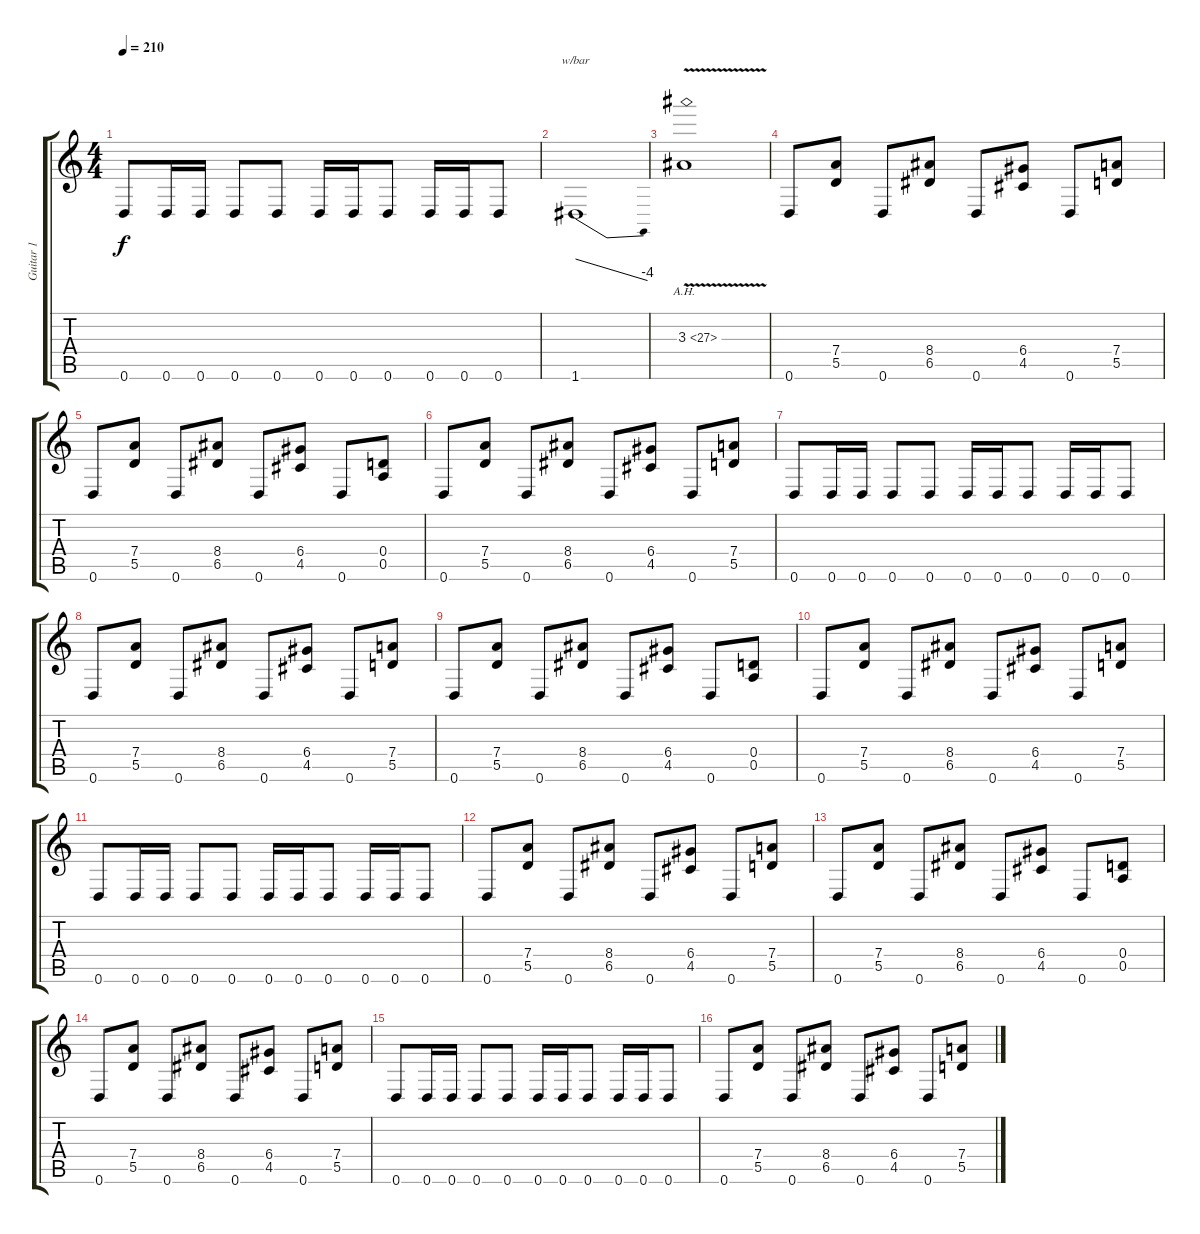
\track ("Guitar 1" "Guitar 1") {instrument overdrivenguitar}
\staff {score tabs}
\tuning (E4 B3 G3 D3 A2 D2) {hide}
\ts (4 4)
\tempo 210
\clef g2
\ks c
0.6.8{dy f} 0.6.16 0.6.16 0.6.8 0.6.8 0.6.16 0.6.16 0.6.8 0.6.16 0.6.16 0.6.8 |
1.6.1{tbe (dive default 0 0 60 -16)} |
3.3{ah 24 v}.1 |
0.6.8 (7.4 5.5).8 0.6.8 (8.4 6.5).8 0.6.8 (6.4 4.5).8 0.6.8 (7.4 5.5).8 |
0.6.8 (7.4 5.5).8 0.6.8 (8.4 6.5).8 0.6.8 (6.4 4.5).8 0.6.8 (0.4 0.5).8 |
0.6.8 (7.4 5.5).8 0.6.8 (8.4 6.5).8 0.6.8 (6.4 4.5).8 0.6.8 (7.4 5.5).8 |
0.6.8 0.6.16 0.6.16 0.6.8 0.6.8 0.6.16 0.6.16 0.6.8 0.6.16 0.6.16 0.6.8 |
0.6.8 (7.4 5.5).8 0.6.8 (8.4 6.5).8 0.6.8 (6.4 4.5).8 0.6.8 (7.4 5.5).8 |
0.6.8 (7.4 5.5).8 0.6.8 (8.4 6.5).8 0.6.8 (6.4 4.5).8 0.6.8 (0.4 0.5).8 |
0.6.8 (7.4 5.5).8 0.6.8 (8.4 6.5).8 0.6.8 (6.4 4.5).8 0.6.8 (7.4 5.5).8 |
0.6.8 0.6.16 0.6.16 0.6.8 0.6.8 0.6.16 0.6.16 0.6.8 0.6.16 0.6.16 0.6.8 |
0.6.8 (7.4 5.5).8 0.6.8 (8.4 6.5).8 0.6.8 (6.4 4.5).8 0.6.8 (7.4 5.5).8 |
0.6.8 (7.4 5.5).8 0.6.8 (8.4 6.5).8 0.6.8 (6.4 4.5).8 0.6.8 (0.4 0.5).8 |
0.6.8 (7.4 5.5).8 0.6.8 (8.4 6.5).8 0.6.8 (6.4 4.5).8 0.6.8 (7.4 5.5).8 |
0.6.8 0.6.16 0.6.16 0.6.8 0.6.8 0.6.16 0.6.16 0.6.8 0.6.16 0.6.16 0.6.8 |
0.6.8 (7.4 5.5).8 0.6.8 (8.4 6.5).8 0.6.8 (6.4 4.5).8 0.6.8 (7.4 5.5).8
